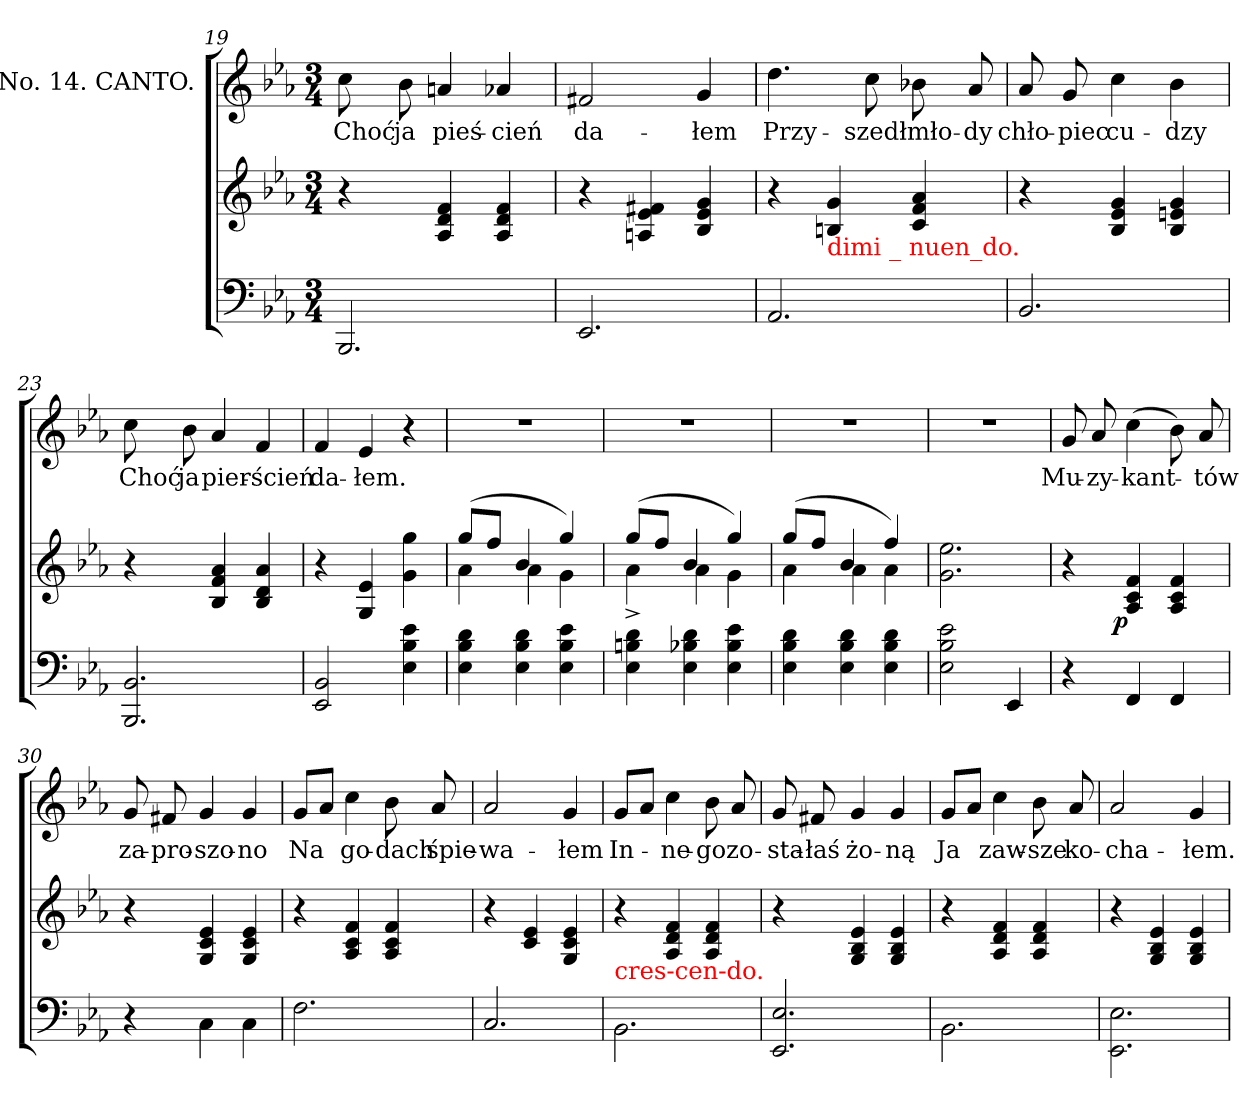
**kern	**kern	**dynam	**kern	**text
*part2	*part2	*part2	*part1	*part1
*staff3	*staff2	*staff2/3	*staff1	*staff1
*	*	*	*I"No. 14. CANTO.	*
*clefF4	*clefG2	*	*clefG2	*
*k[b-e-a-]	*k[b-e-a-]	*	*k[b-e-a-]	*
*E-:	*E-:	*	*E-:	*
*M3/4	*M3/4	*	*M3/4	*
=19	=19	=19	=19	=19
2.BBB-	4r	.	8cc	Choć
.	.	.	8b-	ja
.	4f/ 4d/ 4A-/	.	4an	pieś-
.	4f/ 4d/ 4A-/	.	4a-X	-cień
=20	=20	=20	=20	=20
2.EE-	4r	.	2f#X	da-
.	4f#X 4e- 4An	.	.	.
.	4g 4e- 4B-	.	4g	-łem
=21	=21	=21	=21	=21
2.AA-	4r	.	4.dd	Przy-
!	!LO:TX:b:color=red:t=dimi _ nuen_do.	!	!	!
.	4g 4Bn	.	.	.
.	.	.	8cc	-szedł
.	4a- 4f 4c	.	8b-X	mło-
.	.	.	8a-	-dy
=22	=22	=22	=22	=22
2.BB-	4r	.	8a-	chło-
.	.	.	8g	-piec
.	4g 4e- 4B-	.	4cc	cu-
.	4g 4en 4B-	.	4b-	-dzy
=23	=23	=23	=23	=23
2.BB- 2.BBB-	4r	.	8cc	Choć
.	.	.	8b-	ja
.	4a- 4f 4B-	.	4a-	pier-
.	4a- 4d 4B-	.	4f	-ścień
=24	=24	=24	=24	=24
2BB-/ 2EE-/	4r	.	4f	da-
.	4e-/ 4G/	.	4e-	-łem.
4e-\ 4B-\ 4E-\	4gg\ 4g\	.	4r	.
=25	=25	=25	=25	=25
*	*^	*	*	*
4d 4B- 4E-	(>8ggL	4a-\	.	2.rdd	.
.	8ffJ	.	.	.	.
4d 4B- 4E-	4b-	4a-	.	.	.
4e- 4B- 4E-	4gg)	4g	.	.	.
=26	=26	=26	=26	=26	=26
4d 4Bn 4E-	(>8ggL	4a-^<	.	2.rdd	.
.	8ffJ	.	.	.	.
4d 4B-X 4E-	4b-	4a-	.	.	.
4e- 4B- 4E-	4gg)	4g	.	.	.
=27	=27	=27	=27	=27	=27
4d 4B- 4E-	(>8ggL	4a-	.	2.rdd	.
.	8ffJ	.	.	.	.
4d 4B- 4E-	4b-	4a-	.	.	.
4d 4B- 4E-	4ff)	4a-	.	.	.
*	*v	*v	*	*	*
=28	=28	=28	=28	=28
2e-\ 2B-\ 2E-\	2.ee-\ 2.g\	.	2.rdd	.
4EE-/	.	.	.	.
=29	=29	=29	=29	=29
4r	4r	.	8g	Mu-
.	.	.	8a-	-zy-
!	!	!LO:DY:rj	!	!
4FF	4f 4c 4A-	p	(>4cc	-kant-
4FF	4f 4c 4A-	.	8b-)	.
.	.	.	8a-	-tów
=30	=30	=30	=30	=30
4r	4r	.	8g	za-
.	.	.	8f#X	-pro-
4C\	4e-/ 4c/ 4G/	.	4g	-szo-
4C\	4e-/ 4c/ 4G/	.	4g	-no
=31	=31	=31	=31	=31
2.F	4r	.	8gL	Na
.	.	.	8a-J	.
.	4f 4c 4A-	.	4cc	go-
.	4f 4c 4A-	.	8b-	-dach
.	.	.	8a-	śpie-
=32	=32	=32	=32	=32
2.C/	4r	.	2a-	-wa-
.	4e- 4c	.	.	.
.	4e- 4c 4G	.	4g	-łem
=33	=33	=33	=33	=33
!	!LO:TX:b:color=red:t=cres-cen-do.	!	!	!
2.BB-\	4r	.	8gL	In-
.	.	.	8a-J	.
.	4f/ 4d/ 4A-/	.	4cc	-ne-
.	4f/ 4d/ 4A-/	.	8b-	go
.	.	.	8a-	zo-
=34	=34	=34	=34	=34
2.E-/ 2.EE-/	4r	.	8g	-sta-
.	.	.	8f#X	-łaś
.	4e-/ 4B-/ 4G/	.	4g	żo-
.	4e-/ 4B-/ 4G/	.	4g	-ną
=35	=35	=35	=35	=35
2.BB-\	4r	.	8gL	Ja
.	.	.	8a-J	.
.	4f/ 4d/ 4A-/	.	4cc	zaw-
.	4f/ 4d/ 4A-/	.	8b-	-sze
.	.	.	8a-	ko-
=36	=36	=36	=36	=36
2.E-\ 2.EE-\	4r	.	2a-	-cha-
.	4e-/ 4B-/ 4G/	.	.	.
.	4e-/ 4B-/ 4G/	.	4g	-łem.
=	=	=	=	=
*-	*-	*-	*-	*-
